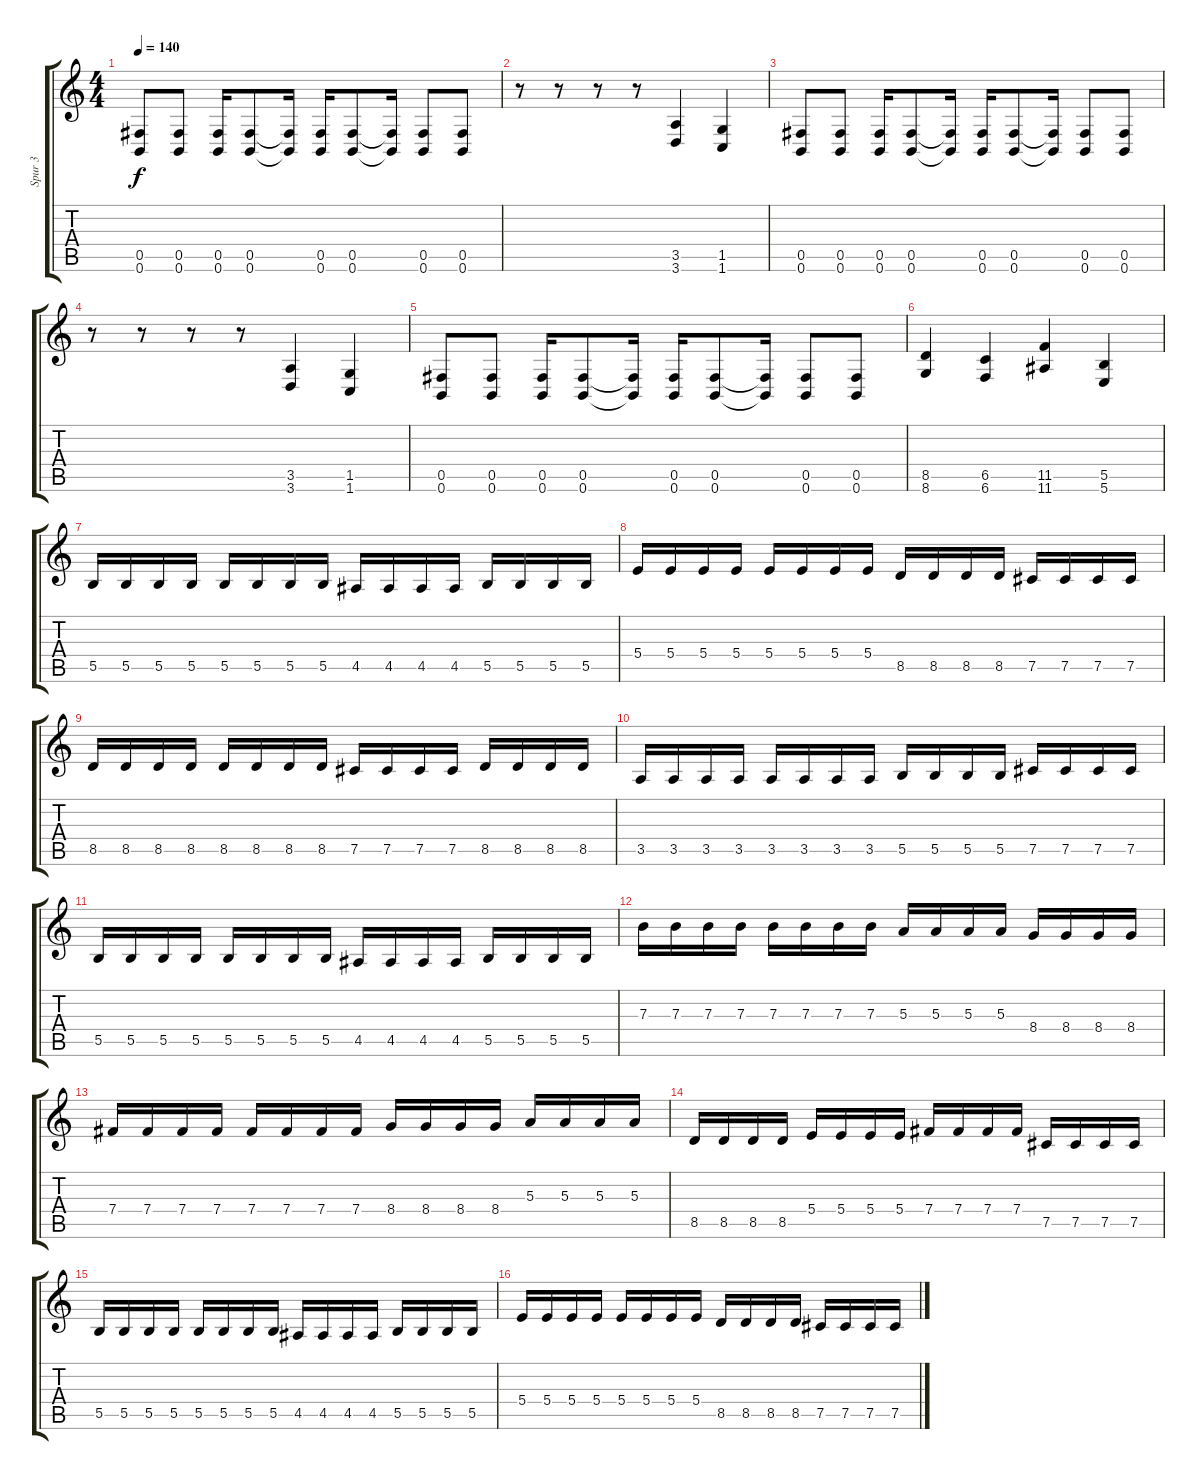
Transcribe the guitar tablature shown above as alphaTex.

\track ("Spur 3" "Spur 3") {instrument distortionguitar}
\staff {score tabs}
\tuning (Db4 Ab3 E3 B2 Gb2 B1) {hide}
\ts (4 4)
\tempo 140
\clef g2
\ks c
(0.5 0.6).8{dy f} (0.5 0.6).8 (0.5 0.6).16 (0.5 0.6).8 (0.5{t} 0.6{t}).16 (0.5 0.6).16 (0.5 0.6).8 (0.5{t} 0.6{t}).16 (0.5 0.6).8 (0.5 0.6).8 |
r.8 r.8 r.8 r.8 (3.5 3.6).4 (1.5 1.6).4 |
(0.5 0.6).8 (0.5 0.6).8 (0.5 0.6).16 (0.5 0.6).8 (0.5{t} 0.6{t}).16 (0.5 0.6).16 (0.5 0.6).8 (0.5{t} 0.6{t}).16 (0.5 0.6).8 (0.5 0.6).8 |
r.8 r.8 r.8 r.8 (3.5 3.6).4 (1.5 1.6).4 |
(0.5 0.6).8 (0.5 0.6).8 (0.5 0.6).16 (0.5 0.6).8 (0.5{t} 0.6{t}).16 (0.5 0.6).16 (0.5 0.6).8 (0.5{t} 0.6{t}).16 (0.5 0.6).8 (0.5 0.6).8 |
(8.5 8.6).4 (6.5 6.6).4 (11.5 11.6).4 (5.5 5.6).4 |
5.5.16 5.5.16 5.5.16 5.5.16 5.5.16 5.5.16 5.5.16 5.5.16 4.5.16 4.5.16 4.5.16 4.5.16 5.5.16 5.5.16 5.5.16 5.5.16 |
5.4.16 5.4.16 5.4.16 5.4.16 5.4.16 5.4.16 5.4.16 5.4.16 8.5.16 8.5.16 8.5.16 8.5.16 7.5.16 7.5.16 7.5.16 7.5.16 |
8.5.16 8.5.16 8.5.16 8.5.16 8.5.16 8.5.16 8.5.16 8.5.16 7.5.16 7.5.16 7.5.16 7.5.16 8.5.16 8.5.16 8.5.16 8.5.16 |
3.5.16 3.5.16 3.5.16 3.5.16 3.5.16 3.5.16 3.5.16 3.5.16 5.5.16 5.5.16 5.5.16 5.5.16 7.5.16 7.5.16 7.5.16 7.5.16 |
5.5.16 5.5.16 5.5.16 5.5.16 5.5.16 5.5.16 5.5.16 5.5.16 4.5.16 4.5.16 4.5.16 4.5.16 5.5.16 5.5.16 5.5.16 5.5.16 |
7.3.16 7.3.16 7.3.16 7.3.16 7.3.16 7.3.16 7.3.16 7.3.16 5.3.16 5.3.16 5.3.16 5.3.16 8.4.16 8.4.16 8.4.16 8.4.16 |
7.4.16 7.4.16 7.4.16 7.4.16 7.4.16 7.4.16 7.4.16 7.4.16 8.4.16 8.4.16 8.4.16 8.4.16 5.3.16 5.3.16 5.3.16 5.3.16 |
8.5.16 8.5.16 8.5.16 8.5.16 5.4.16 5.4.16 5.4.16 5.4.16 7.4.16 7.4.16 7.4.16 7.4.16 7.5.16 7.5.16 7.5.16 7.5.16 |
5.5.16 5.5.16 5.5.16 5.5.16 5.5.16 5.5.16 5.5.16 5.5.16 4.5.16 4.5.16 4.5.16 4.5.16 5.5.16 5.5.16 5.5.16 5.5.16 |
5.4.16 5.4.16 5.4.16 5.4.16 5.4.16 5.4.16 5.4.16 5.4.16 8.5.16 8.5.16 8.5.16 8.5.16 7.5.16 7.5.16 7.5.16 7.5.16
